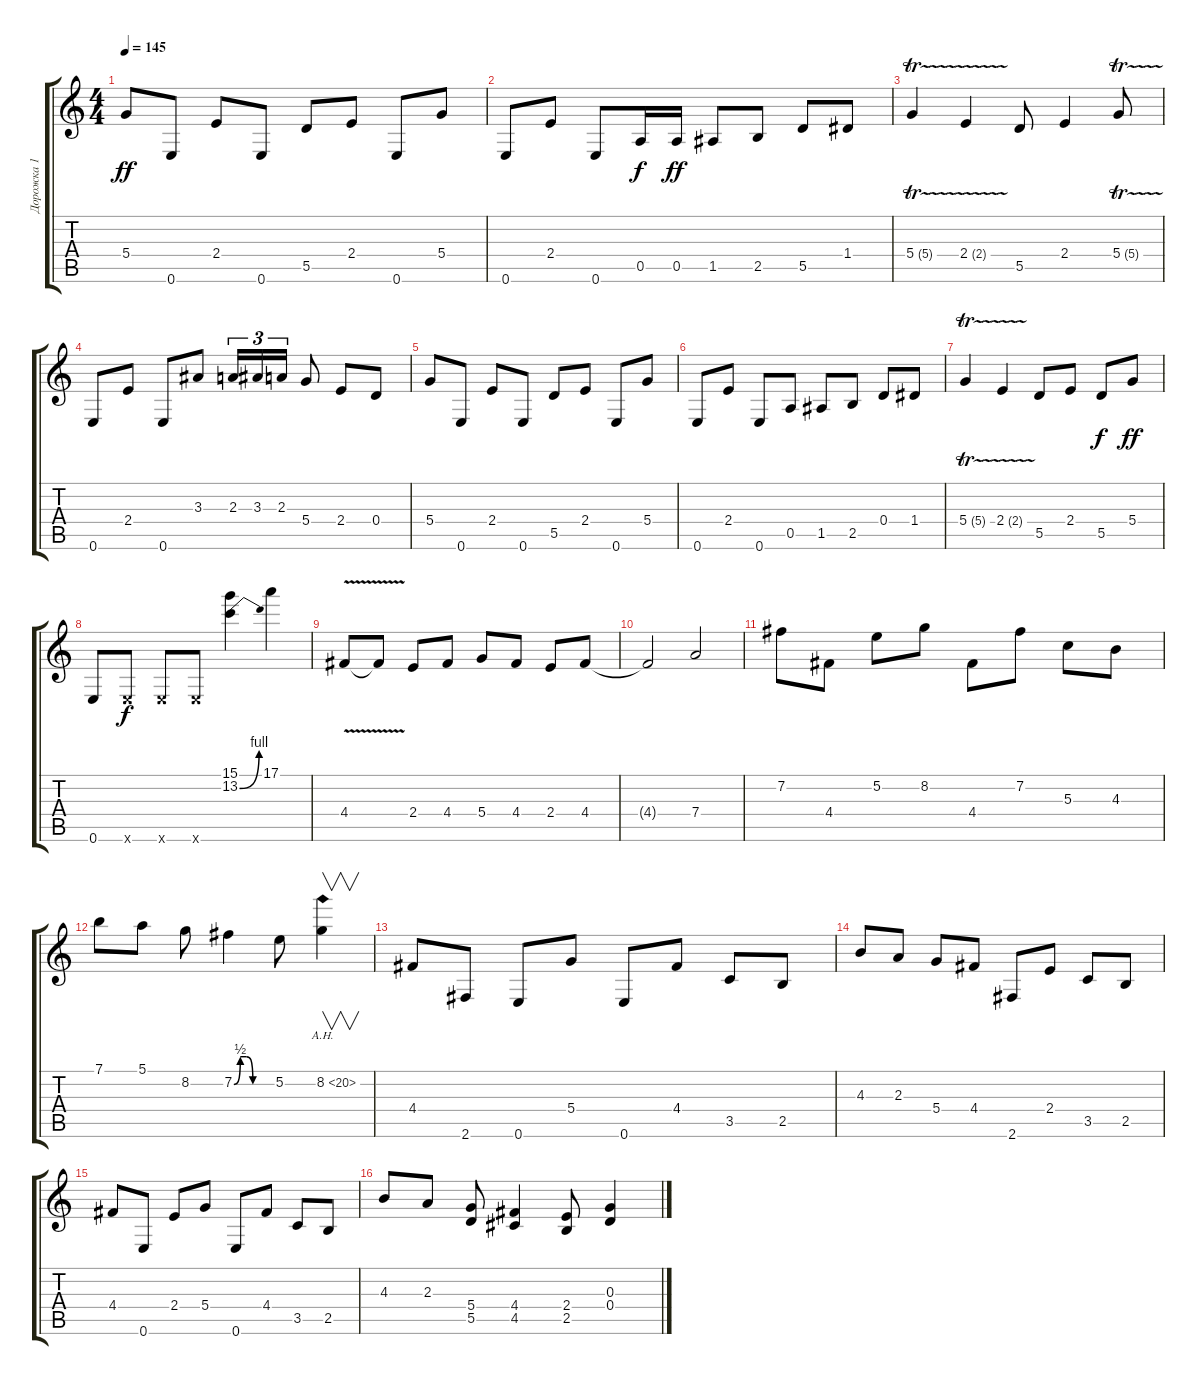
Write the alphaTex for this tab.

\track ("Дорожка 1" "Дорожка 1") {instrument overdrivenguitar}
\staff {score tabs}
\tuning (E4 B3 G3 D3 A2 E2) {hide}
\ts (4 4)
\tempo 145
\clef g2
\ks c
5.4.8{dy ff} 0.6.8 2.4.8 0.6.8 5.5.8 2.4.8 0.6.8 5.4.8 |
0.6.8 2.4.8 0.6.8 0.5.16{dy f} 0.5.16{dy ff} 1.5.8 2.5.8 5.5.8 1.4.8 |
5.4{tr (5 32)}.4 2.4{tr (2 32)}.4 5.5.8 2.4.4 5.4{tr (5 32)}.8 |
0.6.8 2.4.8 0.6.8 3.3.8 2.3.16{tu (3 2)} 3.3.16{tu (3 2)} 2.3.16{tu (3 2)} 5.4.8 2.4.8 0.4.8 |
5.4.8 0.6.8 2.4.8 0.6.8 5.5.8 2.4.8 0.6.8 5.4.8 |
0.6.8 2.4.8 0.6.8 0.5.8 1.5.8 2.5.8 0.4.8 1.4.8 |
5.4{tr (5 32)}.4 2.4{tr (2 32)}.4 5.5.8 2.4.8 5.5.8{dy f} 5.4.8{dy ff} |
0.6.8 0.6{x}.8{dy f} 0.6{x}.8 0.6{x}.8 (15.1 13.2{be (bend 0 0 60 4)}).4 17.1.4 |
4.4{v}.8 4.4{t}.8 2.4.8 4.4.8 5.4.8 4.4.8 2.4.8 4.4.8 |
4.4{t}.2 7.4.2 |
7.2.8 4.4.8 5.2.8 8.2.8 4.4.8 7.2.8 5.3.8 4.3.8 |
7.1.8 5.1.8 8.2.8 7.2{be (custom 0 0 10 2 20 2 30 0 60 0)}.4 5.2.8 8.2{ah 12}.4{v} |
4.4.8 2.6.8 0.6.8 5.4.8 0.6.8 4.4.8 3.5.8 2.5.8 |
4.3.8 2.3.8 5.4.8 4.4.8 2.6.8 2.4.8 3.5.8 2.5.8 |
4.4.8 0.6.8 2.4.8 5.4.8 0.6.8 4.4.8 3.5.8 2.5.8 |
4.3.8 2.3.8 (5.4 5.5).8 (4.4 4.5).4 (2.4 2.5).8 (0.3 0.4).4
